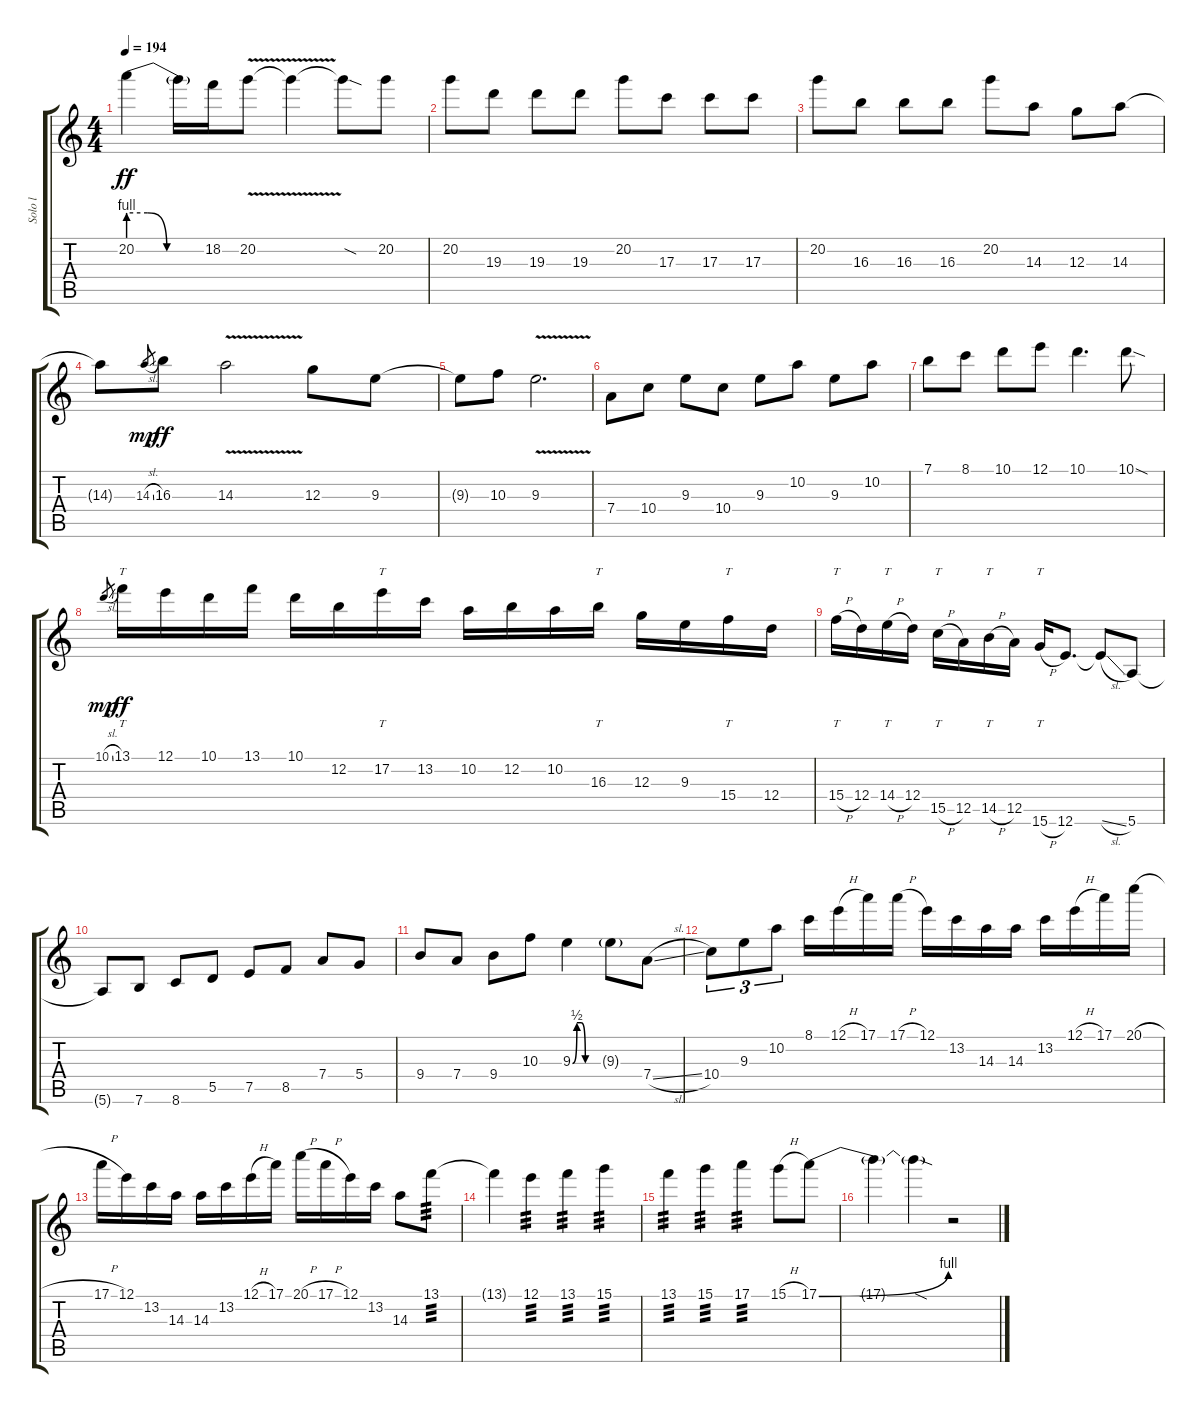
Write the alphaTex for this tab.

\track ("Solo l" "Solo l") {instrument overdrivenguitar}
\staff {score tabs}
\tuning (E4 B3 G3 D3 A2 E2) {hide}
\ts (4 4)
\tempo 194
\clef g2
\ks c
20.2{be (custom 0 4 15 4 30 0 60 0) t}.4{dy ff} 20.2{t}.16 18.2.16 20.2{v}.8 20.2{t}.4 20.2{sod t}.8 20.2.8 |
20.2.8 19.3.8 19.3.8 19.3.8 20.2.8 17.3.8 17.3.8 17.3.8 |
20.2.8 16.3.8 16.3.8 16.3.8 20.2.8 14.3.8 12.3.8 14.3.8 |
14.3{t}.8 14.3{sl}.8{gr dy mp} 16.3.8{dy ff} 14.3{v}.2 12.3.8 9.3.8 |
9.3{t}.8 10.3.8 9.3{v}.2{d} |
7.4.8 10.4.8 9.3.8 10.4.8 9.3.8 10.2.8 9.3.8 10.2.8 |
7.1.8 8.1.8 10.1.8 12.1.8 10.1.4{d} 10.1{sod}.8 |
10.1{sl}.8{gr dy mp} 13.1.16{tt dy ff} 12.1.16 10.1.16 13.1.16 10.1.16 12.2.16 17.2.16{tt} 13.2.16 10.2.16 12.2.16 10.2.16 16.3.16{tt} 12.3.16 9.3.16 15.4.16{tt} 12.4.16 |
15.4{h}.16{tt} 12.4.16 14.4{h}.16{tt} 12.4.16 15.5{h}.16{tt} 12.5.16 14.5{h}.16{tt} 12.5.16 15.6{h}.16{tt} 12.6.8{d} 12.6{sl t}.8 5.6.8 |
5.6{t}.8 7.6.8 8.6.8 5.5.8 7.5.8 8.5.8 7.4.8 5.4.8 |
9.4.8 7.4.8 9.4.8 10.3.8 9.3{be (custom 0 0 10 2 20 2 30 0 60 0)}.4 9.3{g}.8 7.4{sl}.8 |
10.4.8{tu (3 2)} 9.3.8{tu (3 2)} 10.2.8{tu (3 2)} 8.1.16 12.1{h}.16 17.1.16 17.1{h}.16 12.1.16 13.2.16 14.3.16 14.3.16 13.2.16 12.1{h}.16 17.1.16 20.1{h}.16 |
17.1{h}.16 12.1.16 13.2.16 14.3.16 14.3.16 13.2.16 12.1{h}.16 17.1.16 20.1{h}.16 17.1{h}.16 12.1.16 13.2.16 14.3.8 13.1.8{tp 3} |
13.1{t}.4 12.1.4{tp 3} 13.1.4{tp 3} 15.1.4{tp 3} |
13.1.4{tp 3} 15.1.4{tp 3} 17.1.4{tp 3} 15.1{h}.8 17.1{be (bend 0 0 60 4)}.8 |
17.1{t}.4 17.1{sod t}.4 r.2
